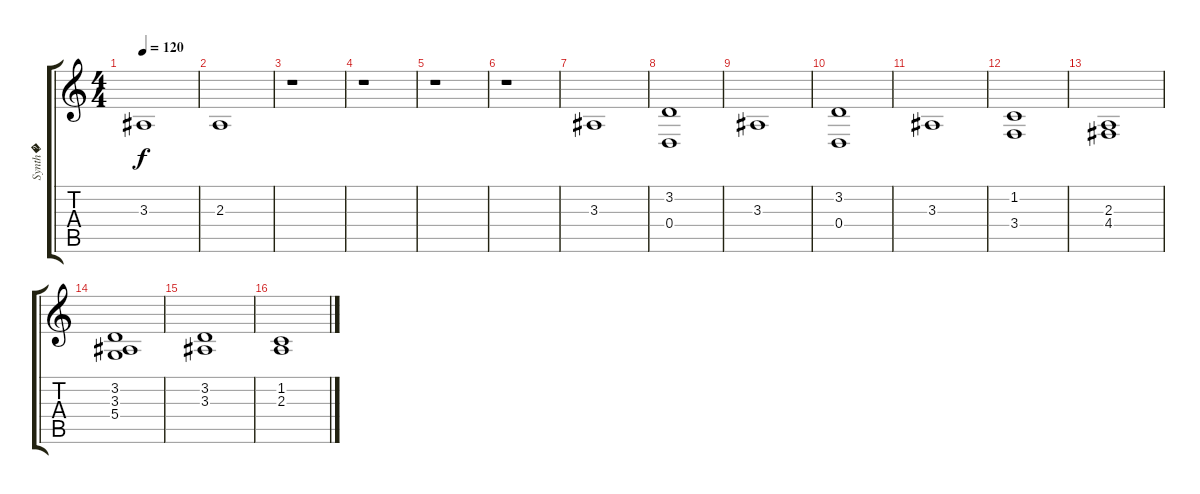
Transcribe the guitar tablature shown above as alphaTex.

\track ("Synth�" "Synth�") {instrument stringensemble1}
\staff {score tabs}
\tuning (E4 B3 G3 D3 A2 E2) {hide}
\ts (4 4)
\tempo 120
\clef g2
\ks c
3.3.1{dy f} |
2.3.1 |
r.1 |
r.1 |
r.1 |
r.1 |
3.3.1 |
(3.2 0.4).1 |
3.3.1 |
(3.2 0.4).1 |
3.3.1 |
(1.2 3.4).1 |
(2.3 4.4).1 |
(3.2 3.3 5.4).1 |
(3.2 3.3).1 |
(1.2 2.3).1
